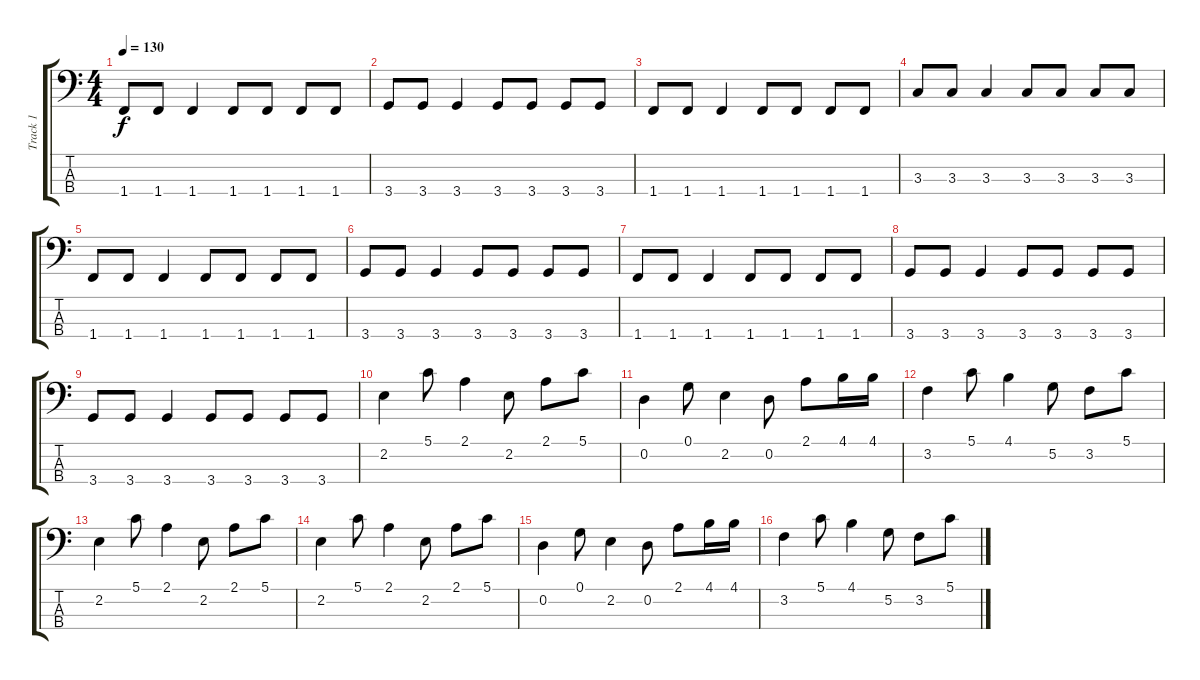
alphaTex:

\track ("Track 1" "Track 1") {instrument electricbassfinger}
\staff {score tabs}
\tuning (G2 D2 A1 E1) {hide}
\ts (4 4)
\tempo 130
\clef f4
\ks c
1.4.8{dy f} 1.4.8 1.4.4 1.4.8 1.4.8 1.4.8 1.4.8 |
3.4.8 3.4.8 3.4.4 3.4.8 3.4.8 3.4.8 3.4.8 |
1.4.8 1.4.8 1.4.4 1.4.8 1.4.8 1.4.8 1.4.8 |
3.3.8 3.3.8 3.3.4 3.3.8 3.3.8 3.3.8 3.3.8 |
1.4.8 1.4.8 1.4.4 1.4.8 1.4.8 1.4.8 1.4.8 |
3.4.8 3.4.8 3.4.4 3.4.8 3.4.8 3.4.8 3.4.8 |
1.4.8 1.4.8 1.4.4 1.4.8 1.4.8 1.4.8 1.4.8 |
3.4.8 3.4.8 3.4.4 3.4.8 3.4.8 3.4.8 3.4.8 |
3.4.8 3.4.8 3.4.4 3.4.8 3.4.8 3.4.8 3.4.8 |
2.2.4 5.1.8 2.1.4 2.2.8 2.1.8 5.1.8 |
0.2.4 0.1.8 2.2.4 0.2.8 2.1.8 4.1.16 4.1.16 |
3.2.4 5.1.8 4.1.4 5.2.8 3.2.8 5.1.8 |
2.2.4 5.1.8 2.1.4 2.2.8 2.1.8 5.1.8 |
2.2.4 5.1.8 2.1.4 2.2.8 2.1.8 5.1.8 |
0.2.4 0.1.8 2.2.4 0.2.8 2.1.8 4.1.16 4.1.16 |
3.2.4 5.1.8 4.1.4 5.2.8 3.2.8 5.1.8
